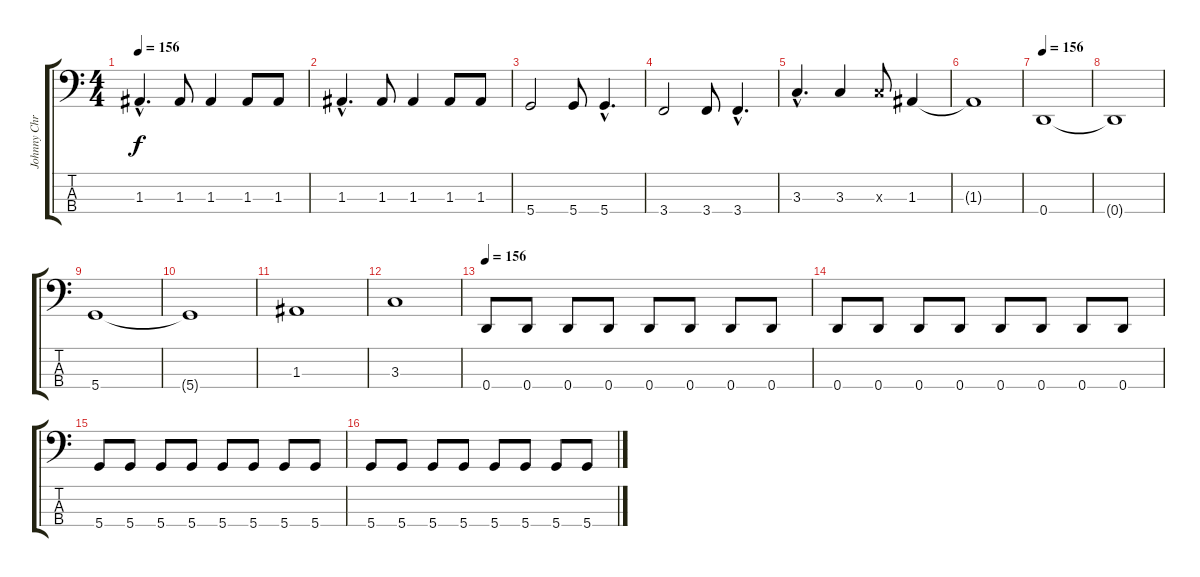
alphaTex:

\track ("Johnny Christ" "Johnny Chr") {instrument electricbasspick}
\staff {score tabs}
\tuning (G2 D2 A1 D1) {hide}
\ts (4 4)
\tempo 156
\clef f4
\ks c
1.3{hac}.4{d dy f} 1.3.8 1.3.4 1.3.8 1.3.8 |
1.3{hac}.4{d} 1.3.8 1.3.4 1.3.8 1.3.8 |
5.4.2 5.4.8 5.4{hac}.4{d} |
3.4.2 3.4.8 3.4{hac}.4{d} |
3.3{hac}.4{d} 3.3.4 3.3{x}.8 1.3.4 |
1.3{t}.1 |
\tempo 156
0.4.1 |
0.4{t}.1 |
5.4.1 |
5.4{t}.1 |
1.3.1 |
3.3.1 |
\tempo 156
0.4.8 0.4.8 0.4.8 0.4.8 0.4.8 0.4.8 0.4.8 0.4.8 |
0.4.8 0.4.8 0.4.8 0.4.8 0.4.8 0.4.8 0.4.8 0.4.8 |
5.4.8 5.4.8 5.4.8 5.4.8 5.4.8 5.4.8 5.4.8 5.4.8 |
5.4.8 5.4.8 5.4.8 5.4.8 5.4.8 5.4.8 5.4.8 5.4.8
